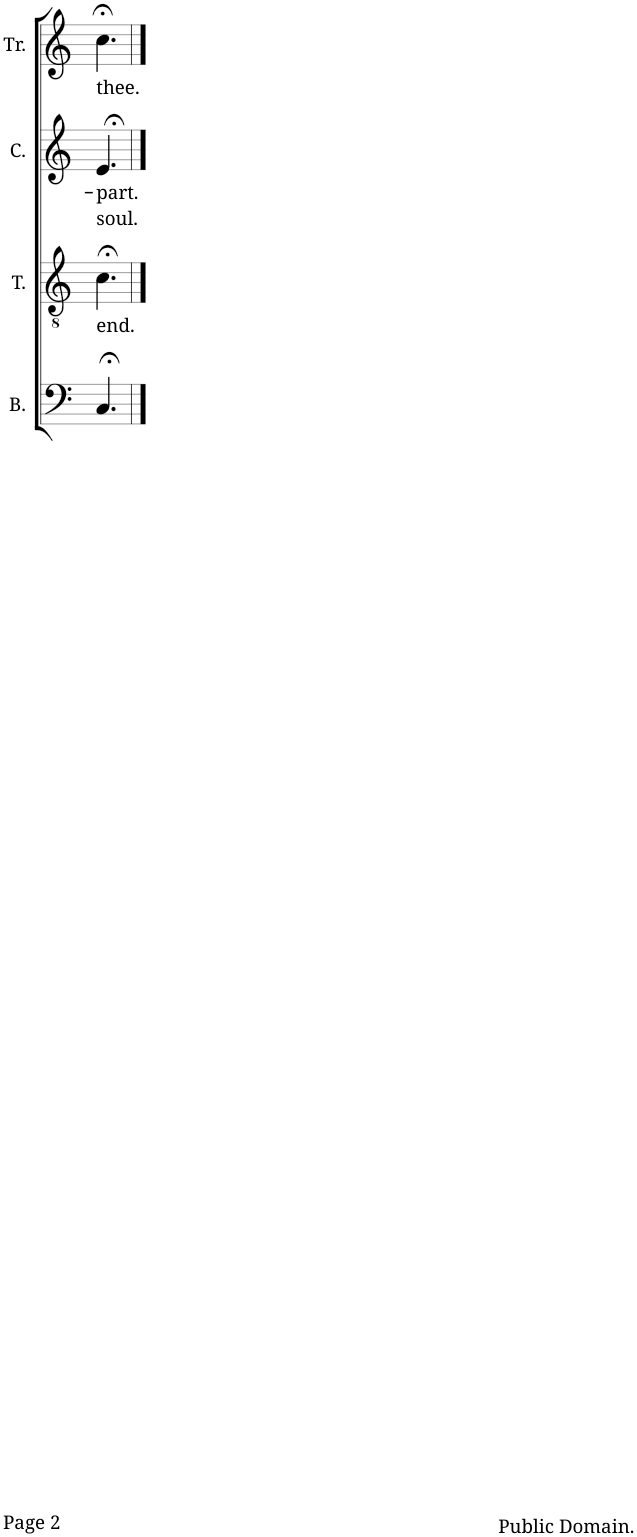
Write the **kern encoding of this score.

**kern	**kern	**text	**kern	**text	**text	**kern	**text
*part4	*part3	*part3	*part2	*part2	*part2	*part1	*part1
*staff4	*staff3	*staff3	*staff2	*staff2	*staff2	*staff1	*staff1
*I"B.	*I"T.	*	*I"C.	*	*	*I"Tr.	*
*I'B.	*I'T.	*	*I'C.	*	*	*I'Tr.	*
!!LO:PB:g=z
*clefF4	*clefGv2	*	*clefG2	*	*	*clefG2	*
*k[]	*k[]	*	*k[]	*	*	*k[]	*
*M2/4	*M2/4	*	*M2/4	*	*	*M2/4	*
=18	=18	=18	=18	=18	=18	=18	=18
!	!	!LO:LY:b	!	!LO:LY:b	!LO:LY:b	!	!LO:LY:b
4.C;</	4.c;<\	end.	4.e;</	-part.	soul.	4.cc;<\	thee.
==	==	==	==	==	==	==	==
*-	*-	*-	*-	*-	*-	*-	*-
